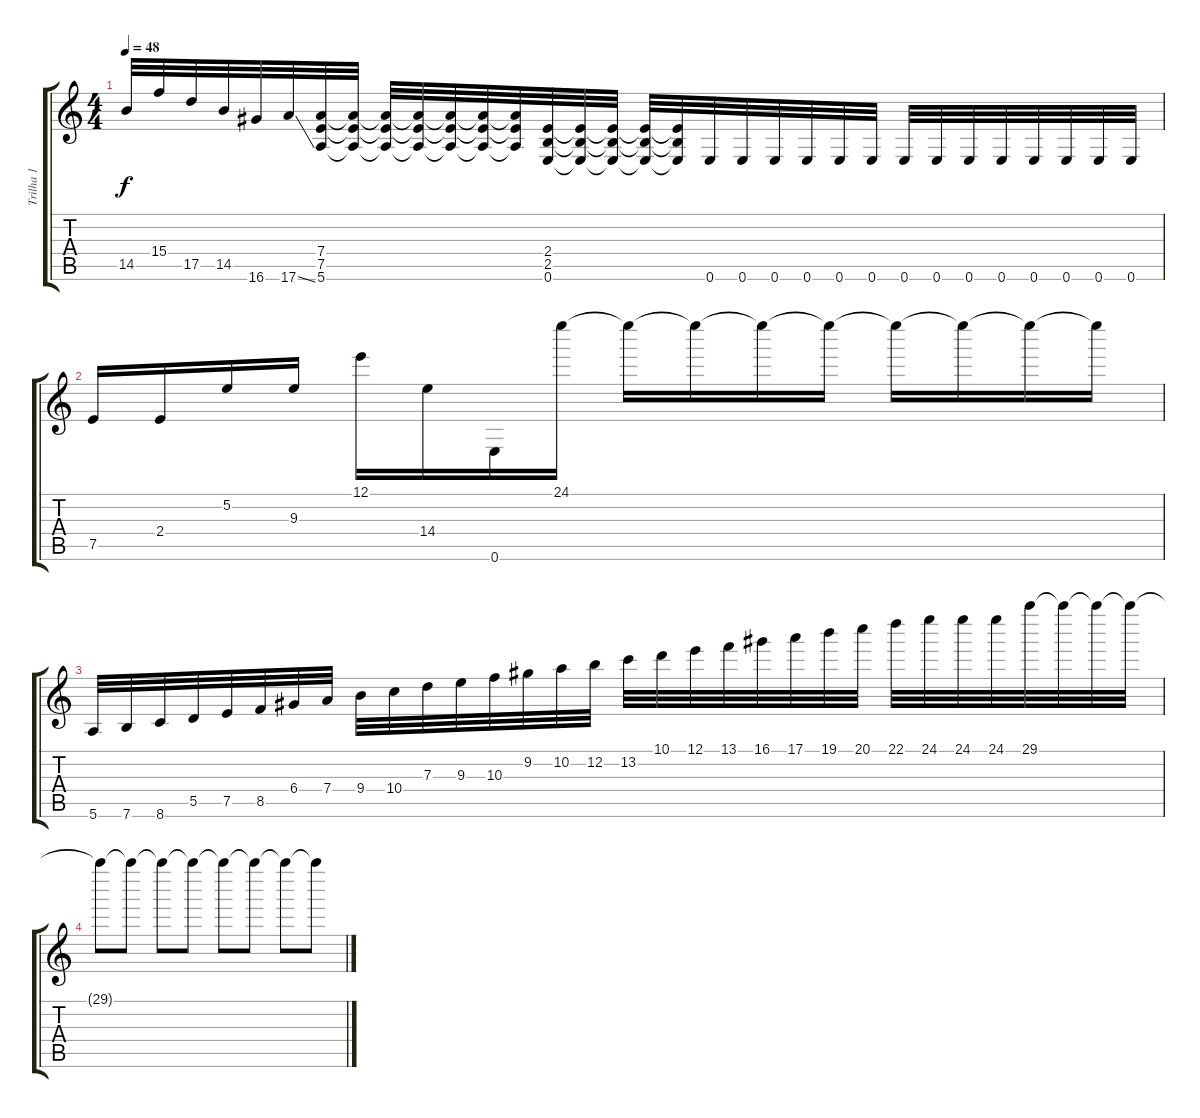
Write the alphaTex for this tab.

\track ("Trilha 1" "Trilha 1") {instrument distortionguitar}
\staff {score tabs}
\tuning (E4 B3 G3 D3 A2 E2) {hide}
\ts (4 4)
\tempo 48
\clef g2
\ks c
14.5.32{dy f} 15.4.32 17.5.32 14.5.32 16.6.32 17.6{ss}.32 (7.4 7.5 5.6).32 (7.4{t} 7.5{t} 5.6{t}).32 (7.4{t} 7.5{t} 5.6{t}).32 (7.4{t} 7.5{t} 5.6{t}).32 (7.4{t} 7.5{t} 5.6{t}).32 (7.4{t} 7.5{t} 5.6{t}).32 (7.4{t} 7.5{t} 5.6{t}).32 (2.4 2.5 0.6).32 (2.4{t} 2.5{t} 0.6{t}).32 (2.4{t} 2.5{t} 0.6{t}).32 (2.4{t} 2.5{t} 0.6{t}).32 (2.4{t} 2.5{t} 0.6{t}).32 0.6.32 0.6.32 0.6.32 0.6.32 0.6.32 0.6.32 0.6.32 0.6.32 0.6.32 0.6.32 0.6.32 0.6.32 0.6.32 0.6.32 |
7.5.16 2.4.16 5.2.16 9.3.16 12.1.16 14.4.16 0.6.16 24.1.16 24.1{t}.16 24.1{t}.16 24.1{t}.16 24.1{t}.16 24.1{t}.16 24.1{t}.16 24.1{t}.16 24.1{t}.16 |
5.6.32 7.6.32 8.6.32 5.5.32 7.5.32 8.5.32 6.4.32 7.4.32 9.4.32 10.4.32 7.3.32 9.3.32 10.3.32 9.2.32 10.2.32 12.2.32 13.2.32 10.1.32 12.1.32 13.1.32 16.1.32 17.1.32 19.1.32 20.1.32 22.1.32 24.1.32 24.1.32 24.1.32 29.1.32 29.1{t}.32 29.1{t}.32 29.1{t}.32 |
29.1{t}.8 29.1{t}.8 29.1{t}.8 29.1{t}.8 29.1{t}.8 29.1{t}.8 29.1{t}.8 29.1{t}.8
